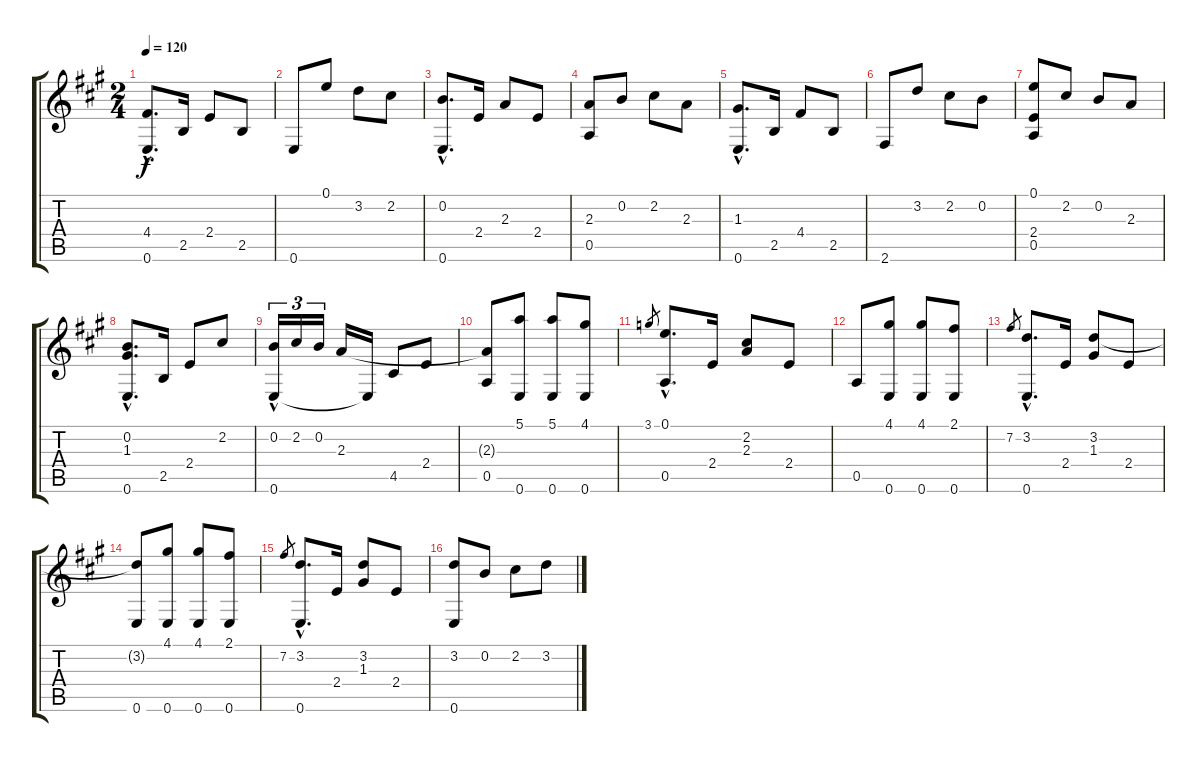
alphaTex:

\track "" {instrument acousticguitarnylon}
\staff {score tabs}
\tuning (E4 B3 G3 D3 A2 E2) {hide}
\ts (2 4)
\tempo 120
\clef g2
\ks a
(4.4 0.6{hac}).8{d dy f} 2.5.16 2.4.8 2.5.8 |
0.6.8 0.1.8 3.2.8 2.2.8 |
(0.2 0.6{hac}).8{d} 2.4.16 2.3.8 2.4.8 |
(2.3 0.5).8 0.2.8 2.2.8 2.3.8 |
(1.3 0.6{hac}).8{d} 2.5.16 4.4.8 2.5.8 |
2.6.8 3.2.8 2.2.8 0.2.8 |
(0.1 2.4 0.5).8 2.2.8 0.2.8 2.3.8 |
(0.2{hac} 1.3{hac} 0.6{hac}).8{d} 2.5.16 2.4.8 2.2.8 |
(0.2 0.6{hac}).16{tu (3 2)} 2.2.16{tu (3 2)} 0.2.16{tu (3 2)} 2.3.16 0.6{t}.16 4.5.8 2.4.8 |
(2.3{t} 0.5).8 (5.1 0.6).8 (5.1 0.6).8 (4.1 0.6).8 |
3.1.8{gr} (0.1 0.5{hac}).8{d} 2.4.16 (2.2 2.3).8 2.4.8 |
0.5.8 (4.1 0.6).8 (4.1 0.6).8 (2.1 0.6).8 |
7.2.8{gr} (3.2 0.6{hac}).8{d} 2.4.16 (3.2 1.3).8 2.4.8 |
(3.2{t} 0.6).8 (4.1 0.6).8 (4.1 0.6).8 (2.1 0.6).8 |
7.2.8{gr} (3.2 0.6{hac}).8{d} 2.4.16 (3.2 1.3).8 2.4.8 |
(3.2 0.6).8 0.2.8 2.2.8 3.2.8
